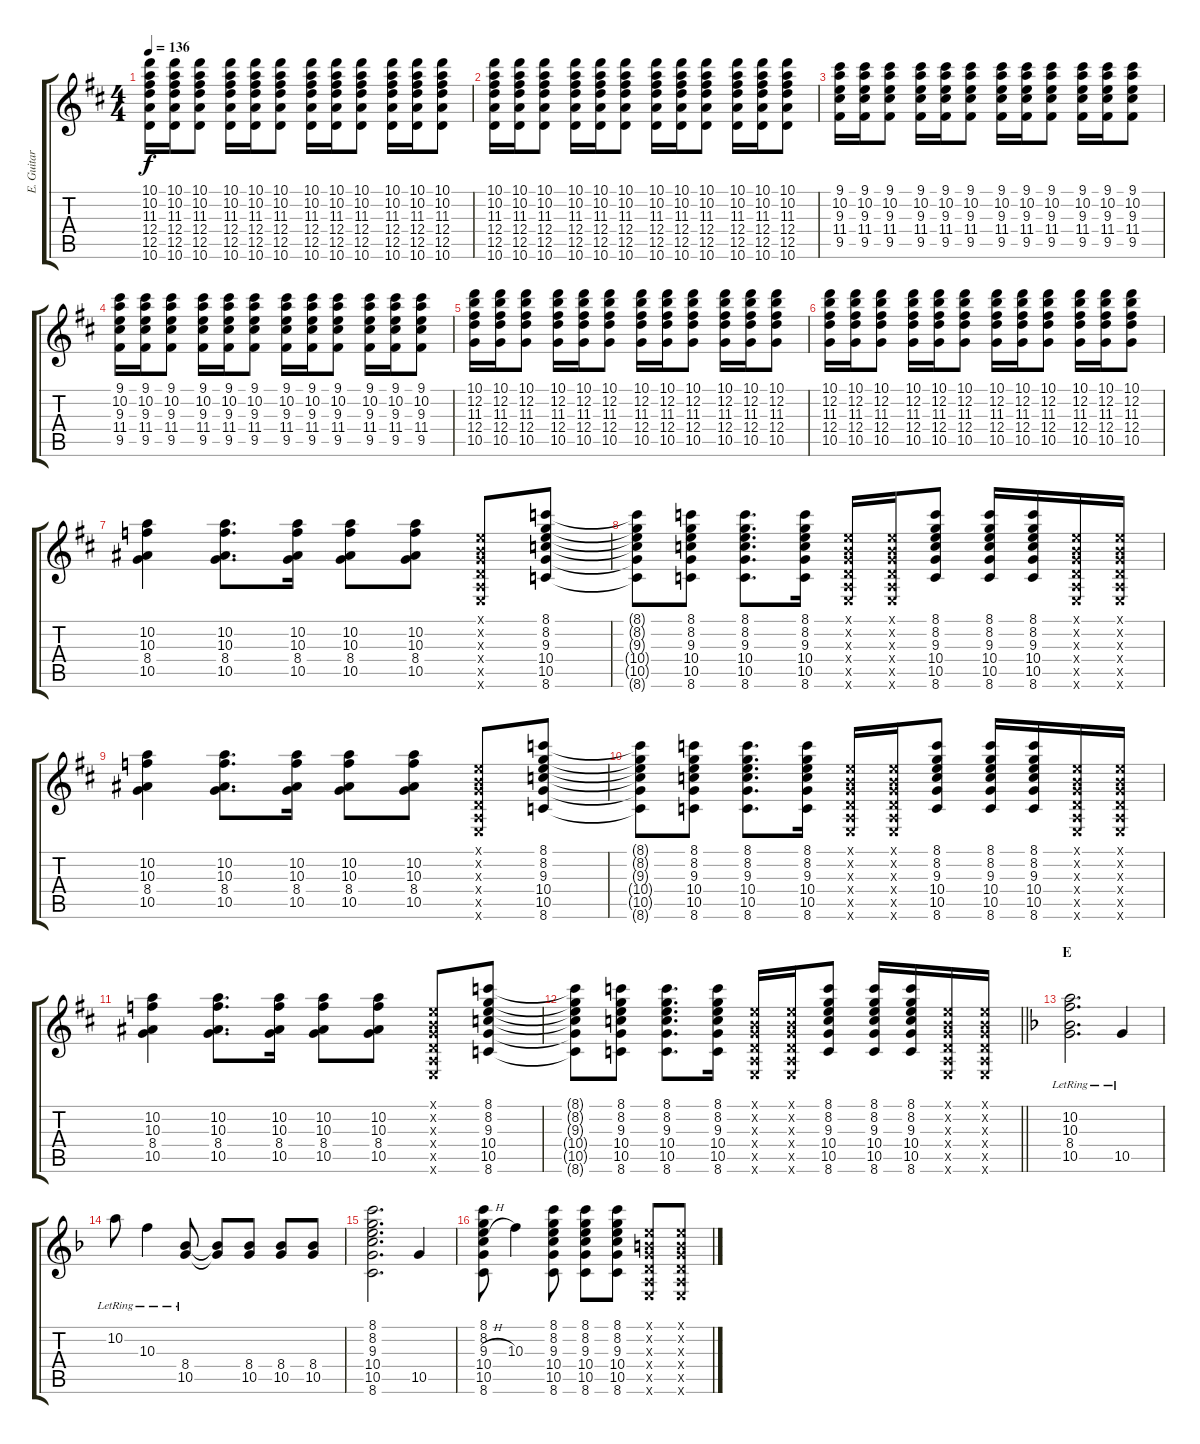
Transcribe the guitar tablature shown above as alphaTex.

\track ("E. Guitar II" "E. Guitar ") {instrument electricguitarclean}
\staff {score tabs}
\tuning (E4 B3 G3 D3 A2 E2) {hide}
\ts (4 4)
\tempo 136
\clef g2
\ks d
(10.1 10.2 11.3 12.4 12.5 10.6).16{dy f} (10.1 10.2 11.3 12.4 12.5 10.6).16 (10.1 10.2 11.3 12.4 12.5 10.6).8 (10.1 10.2 11.3 12.4 12.5 10.6).16 (10.1 10.2 11.3 12.4 12.5 10.6).16 (10.1 10.2 11.3 12.4 12.5 10.6).8 (10.1 10.2 11.3 12.4 12.5 10.6).16 (10.1 10.2 11.3 12.4 12.5 10.6).16 (10.1 10.2 11.3 12.4 12.5 10.6).8 (10.1 10.2 11.3 12.4 12.5 10.6).16 (10.1 10.2 11.3 12.4 12.5 10.6).16 (10.1 10.2 11.3 12.4 12.5 10.6).8 |
(10.1 10.2 11.3 12.4 12.5 10.6).16 (10.1 10.2 11.3 12.4 12.5 10.6).16 (10.1 10.2 11.3 12.4 12.5 10.6).8 (10.1 10.2 11.3 12.4 12.5 10.6).16 (10.1 10.2 11.3 12.4 12.5 10.6).16 (10.1 10.2 11.3 12.4 12.5 10.6).8 (10.1 10.2 11.3 12.4 12.5 10.6).16 (10.1 10.2 11.3 12.4 12.5 10.6).16 (10.1 10.2 11.3 12.4 12.5 10.6).8 (10.1 10.2 11.3 12.4 12.5 10.6).16 (10.1 10.2 11.3 12.4 12.5 10.6).16 (10.1 10.2 11.3 12.4 12.5 10.6).8 |
(9.1 10.2 9.3 11.4 9.5).16 (9.1 10.2 9.3 11.4 9.5).16 (9.1 10.2 9.3 11.4 9.5).8 (9.1 10.2 9.3 11.4 9.5).16 (9.1 10.2 9.3 11.4 9.5).16 (9.1 10.2 9.3 11.4 9.5).8 (9.1 10.2 9.3 11.4 9.5).16 (9.1 10.2 9.3 11.4 9.5).16 (9.1 10.2 9.3 11.4 9.5).8 (9.1 10.2 9.3 11.4 9.5).16 (9.1 10.2 9.3 11.4 9.5).16 (9.1 10.2 9.3 11.4 9.5).8 |
(9.1 10.2 9.3 11.4 9.5).16 (9.1 10.2 9.3 11.4 9.5).16 (9.1 10.2 9.3 11.4 9.5).8 (9.1 10.2 9.3 11.4 9.5).16 (9.1 10.2 9.3 11.4 9.5).16 (9.1 10.2 9.3 11.4 9.5).8 (9.1 10.2 9.3 11.4 9.5).16 (9.1 10.2 9.3 11.4 9.5).16 (9.1 10.2 9.3 11.4 9.5).8 (9.1 10.2 9.3 11.4 9.5).16 (9.1 10.2 9.3 11.4 9.5).16 (9.1 10.2 9.3 11.4 9.5).8 |
(10.1 12.2 11.3 12.4 10.5).16 (10.1 12.2 11.3 12.4 10.5).16 (10.1 12.2 11.3 12.4 10.5).8 (10.1 12.2 11.3 12.4 10.5).16 (10.1 12.2 11.3 12.4 10.5).16 (10.1 12.2 11.3 12.4 10.5).8 (10.1 12.2 11.3 12.4 10.5).16 (10.1 12.2 11.3 12.4 10.5).16 (10.1 12.2 11.3 12.4 10.5).8 (10.1 12.2 11.3 12.4 10.5).16 (10.1 12.2 11.3 12.4 10.5).16 (10.1 12.2 11.3 12.4 10.5).8 |
(10.1 12.2 11.3 12.4 10.5).16 (10.1 12.2 11.3 12.4 10.5).16 (10.1 12.2 11.3 12.4 10.5).8 (10.1 12.2 11.3 12.4 10.5).16 (10.1 12.2 11.3 12.4 10.5).16 (10.1 12.2 11.3 12.4 10.5).8 (10.1 12.2 11.3 12.4 10.5).16 (10.1 12.2 11.3 12.4 10.5).16 (10.1 12.2 11.3 12.4 10.5).8 (10.1 12.2 11.3 12.4 10.5).16 (10.1 12.2 11.3 12.4 10.5).16 (10.1 12.2 11.3 12.4 10.5).8 |
(10.2 10.3 8.4 10.5).4 (10.2 10.3 8.4 10.5).8{d} (10.2 10.3 8.4 10.5).16 (10.2 10.3 8.4 10.5).8 (10.2 10.3 8.4 10.5).8 (0.1{x} 0.2{x} 0.3{x} 0.4{x} 0.5{x} 0.6{x}).8 (8.1 8.2 9.3 10.4 10.5 8.6).8 |
(8.1{t} 8.2{t} 9.3{t} 10.4{t} 10.5{t} 8.6{t}).8 (8.1 8.2 9.3 10.4 10.5 8.6).8 (8.1 8.2 9.3 10.4 10.5 8.6).8{d} (8.1 8.2 9.3 10.4 10.5 8.6).16 (0.1{x} 0.2{x} 0.3{x} 0.4{x} 0.5{x} 0.6{x}).16 (0.1{x} 0.2{x} 0.3{x} 0.4{x} 0.5{x} 0.6{x}).16 (8.1 8.2 9.3 10.4 10.5 8.6).8 (8.1 8.2 9.3 10.4 10.5 8.6).16 (8.1 8.2 9.3 10.4 10.5 8.6).16 (0.1{x} 0.2{x} 0.3{x} 0.4{x} 0.5{x} 0.6{x}).16 (0.1{x} 0.2{x} 0.3{x} 0.4{x} 0.5{x} 0.6{x}).16 |
(10.2 10.3 8.4 10.5).4 (10.2 10.3 8.4 10.5).8{d} (10.2 10.3 8.4 10.5).16 (10.2 10.3 8.4 10.5).8 (10.2 10.3 8.4 10.5).8 (0.1{x} 0.2{x} 0.3{x} 0.4{x} 0.5{x} 0.6{x}).8 (8.1 8.2 9.3 10.4 10.5 8.6).8 |
(8.1{t} 8.2{t} 9.3{t} 10.4{t} 10.5{t} 8.6{t}).8 (8.1 8.2 9.3 10.4 10.5 8.6).8 (8.1 8.2 9.3 10.4 10.5 8.6).8{d} (8.1 8.2 9.3 10.4 10.5 8.6).16 (0.1{x} 0.2{x} 0.3{x} 0.4{x} 0.5{x} 0.6{x}).16 (0.1{x} 0.2{x} 0.3{x} 0.4{x} 0.5{x} 0.6{x}).16 (8.1 8.2 9.3 10.4 10.5 8.6).8 (8.1 8.2 9.3 10.4 10.5 8.6).16 (8.1 8.2 9.3 10.4 10.5 8.6).16 (0.1{x} 0.2{x} 0.3{x} 0.4{x} 0.5{x} 0.6{x}).16 (0.1{x} 0.2{x} 0.3{x} 0.4{x} 0.5{x} 0.6{x}).16 |
(10.2 10.3 8.4 10.5).4 (10.2 10.3 8.4 10.5).8{d} (10.2 10.3 8.4 10.5).16 (10.2 10.3 8.4 10.5).8 (10.2 10.3 8.4 10.5).8 (0.1{x} 0.2{x} 0.3{x} 0.4{x} 0.5{x} 0.6{x}).8 (8.1 8.2 9.3 10.4 10.5 8.6).8 |
\barLineRight lightlight
(8.1{t} 8.2{t} 9.3{t} 10.4{t} 10.5{t} 8.6{t}).8 (8.1 8.2 9.3 10.4 10.5 8.6).8 (8.1 8.2 9.3 10.4 10.5 8.6).8{d} (8.1 8.2 9.3 10.4 10.5 8.6).16 (0.1{x} 0.2{x} 0.3{x} 0.4{x} 0.5{x} 0.6{x}).16 (0.1{x} 0.2{x} 0.3{x} 0.4{x} 0.5{x} 0.6{x}).16 (8.1 8.2 9.3 10.4 10.5 8.6).8 (8.1 8.2 9.3 10.4 10.5 8.6).16 (8.1 8.2 9.3 10.4 10.5 8.6).16 (0.1{x} 0.2{x} 0.3{x} 0.4{x} 0.5{x} 0.6{x}).16 (0.1{x} 0.2{x} 0.3{x} 0.4{x} 0.5{x} 0.6{x}).16 |
\section ("" "E")
\ks f
(10.2{lr} 10.3{lr} 8.4{lr} 10.5{lr}).2{d} 10.5{lr}.4 |
10.2{lr}.8 10.3{lr}.4 (8.4{lr} 10.5{lr}).8 (8.4{t} 10.5{t}).8 (8.4 10.5).8 (8.4 10.5).8 (8.4 10.5).8 |
(8.1 8.2 9.3 10.4 10.5 8.6).2{d} 10.5.4 |
(8.1 8.2 9.3{h} 10.4 10.5 8.6).8 10.3.4 (8.1 8.2 9.3 10.4 10.5 8.6).8 (8.1 8.2 9.3 10.4 10.5 8.6).8 (8.1 8.2 9.3 10.4 10.5 8.6).8 (0.1{x} 0.2{x} 0.3{x} 0.4{x} 0.5{x} 0.6{x}).8 (0.1{x} 0.2{x} 0.3{x} 0.4{x} 0.5{x} 0.6{x}).8
